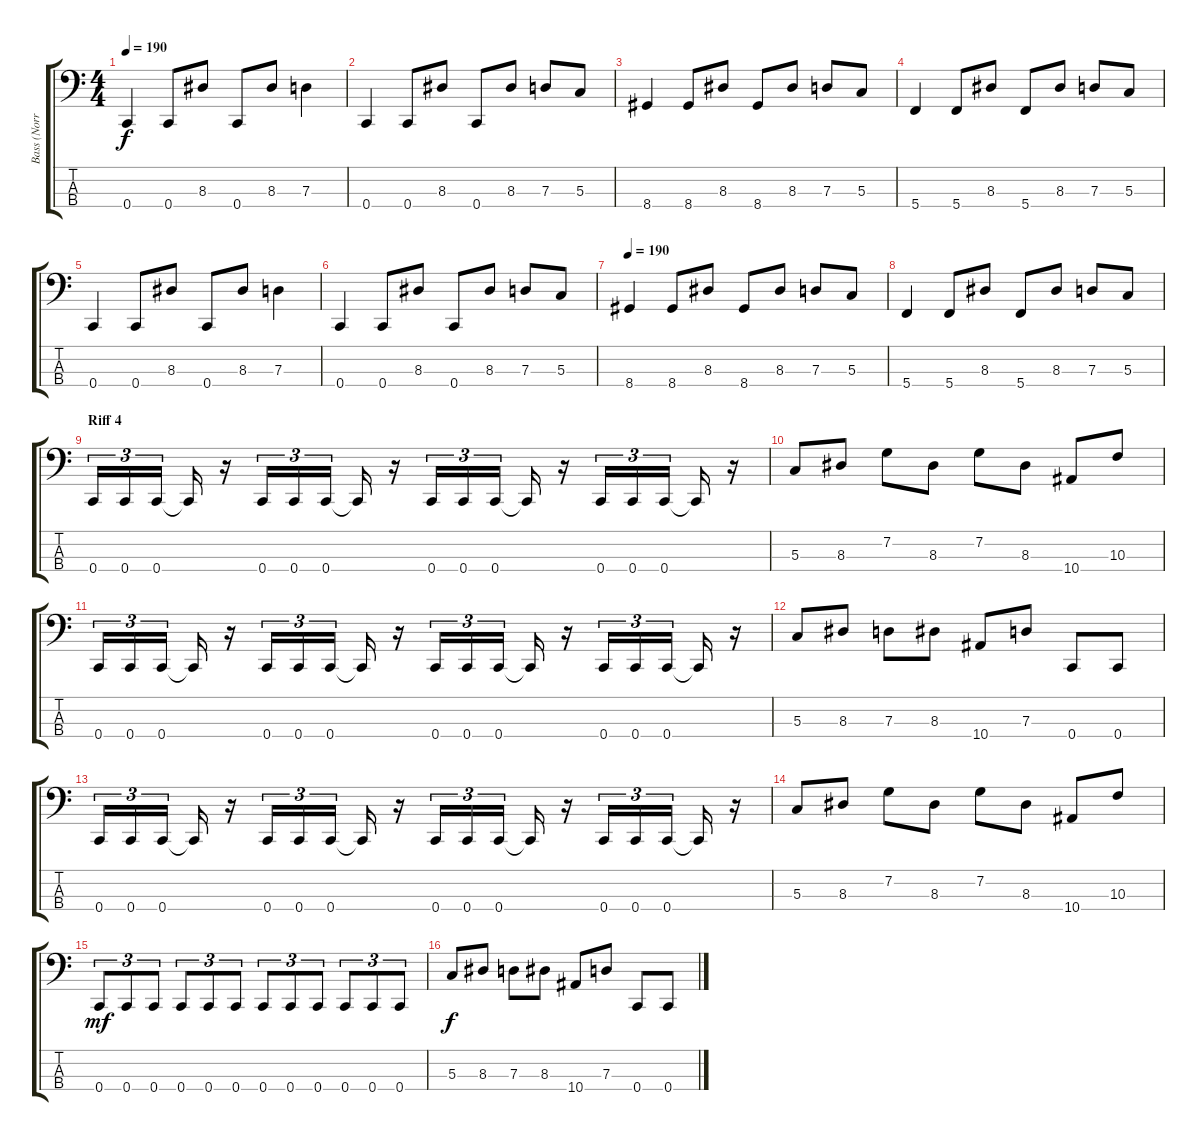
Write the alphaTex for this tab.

\track ("Bass (Norris)" "Bass (Norr") {instrument electricbasspick}
\staff {score tabs}
\tuning (F2 C2 G1 C1) {hide}
\ts (4 4)
\tempo 190
\clef f4
\ks c
0.4.4{dy f} 0.4.8 8.3.8 0.4.8 8.3.8 7.3.4 |
0.4.4 0.4.8 8.3.8 0.4.8 8.3.8 7.3.8 5.3.8 |
8.4.4 8.4.8 8.3.8 8.4.8 8.3.8 7.3.8 5.3.8 |
5.4.4 5.4.8 8.3.8 5.4.8 8.3.8 7.3.8 5.3.8 |
0.4.4 0.4.8 8.3.8 0.4.8 8.3.8 7.3.4 |
0.4.4 0.4.8 8.3.8 0.4.8 8.3.8 7.3.8 5.3.8 |
\tempo 190
8.4.4 8.4.8 8.3.8 8.4.8 8.3.8 7.3.8 5.3.8 |
5.4.4 5.4.8 8.3.8 5.4.8 8.3.8 7.3.8 5.3.8 |
\section ("" "Riff 4")
0.4.16{tu (3 2)} 0.4.16{tu (3 2)} 0.4.16{tu (3 2)} 0.4{t}.16 r.16 0.4.16{tu (3 2)} 0.4.16{tu (3 2)} 0.4.16{tu (3 2)} 0.4{t}.16 r.16 0.4.16{tu (3 2)} 0.4.16{tu (3 2)} 0.4.16{tu (3 2)} 0.4{t}.16 r.16 0.4.16{tu (3 2)} 0.4.16{tu (3 2)} 0.4.16{tu (3 2)} 0.4{t}.16 r.16 |
5.3.8 8.3.8 7.2.8 8.3.8 7.2.8 8.3.8 10.4.8 10.3.8 |
0.4.16{tu (3 2)} 0.4.16{tu (3 2)} 0.4.16{tu (3 2)} 0.4{t}.16 r.16 0.4.16{tu (3 2)} 0.4.16{tu (3 2)} 0.4.16{tu (3 2)} 0.4{t}.16 r.16 0.4.16{tu (3 2)} 0.4.16{tu (3 2)} 0.4.16{tu (3 2)} 0.4{t}.16 r.16 0.4.16{tu (3 2)} 0.4.16{tu (3 2)} 0.4.16{tu (3 2)} 0.4{t}.16 r.16 |
5.3.8 8.3.8 7.3.8 8.3.8 10.4.8 7.3.8 0.4.8 0.4.8 |
0.4.16{tu (3 2)} 0.4.16{tu (3 2)} 0.4.16{tu (3 2)} 0.4{t}.16 r.16 0.4.16{tu (3 2)} 0.4.16{tu (3 2)} 0.4.16{tu (3 2)} 0.4{t}.16 r.16 0.4.16{tu (3 2)} 0.4.16{tu (3 2)} 0.4.16{tu (3 2)} 0.4{t}.16 r.16 0.4.16{tu (3 2)} 0.4.16{tu (3 2)} 0.4.16{tu (3 2)} 0.4{t}.16 r.16 |
5.3.8 8.3.8 7.2.8 8.3.8 7.2.8 8.3.8 10.4.8 10.3.8 |
0.4.8{tu (3 2) dy mf} 0.4.8{tu (3 2)} 0.4.8{tu (3 2)} 0.4.8{tu (3 2)} 0.4.8{tu (3 2)} 0.4.8{tu (3 2)} 0.4.8{tu (3 2)} 0.4.8{tu (3 2)} 0.4.8{tu (3 2)} 0.4.8{tu (3 2)} 0.4.8{tu (3 2)} 0.4.8{tu (3 2)} |
5.3.8{dy f} 8.3.8 7.3.8 8.3.8 10.4.8 7.3.8 0.4.8 0.4.8
